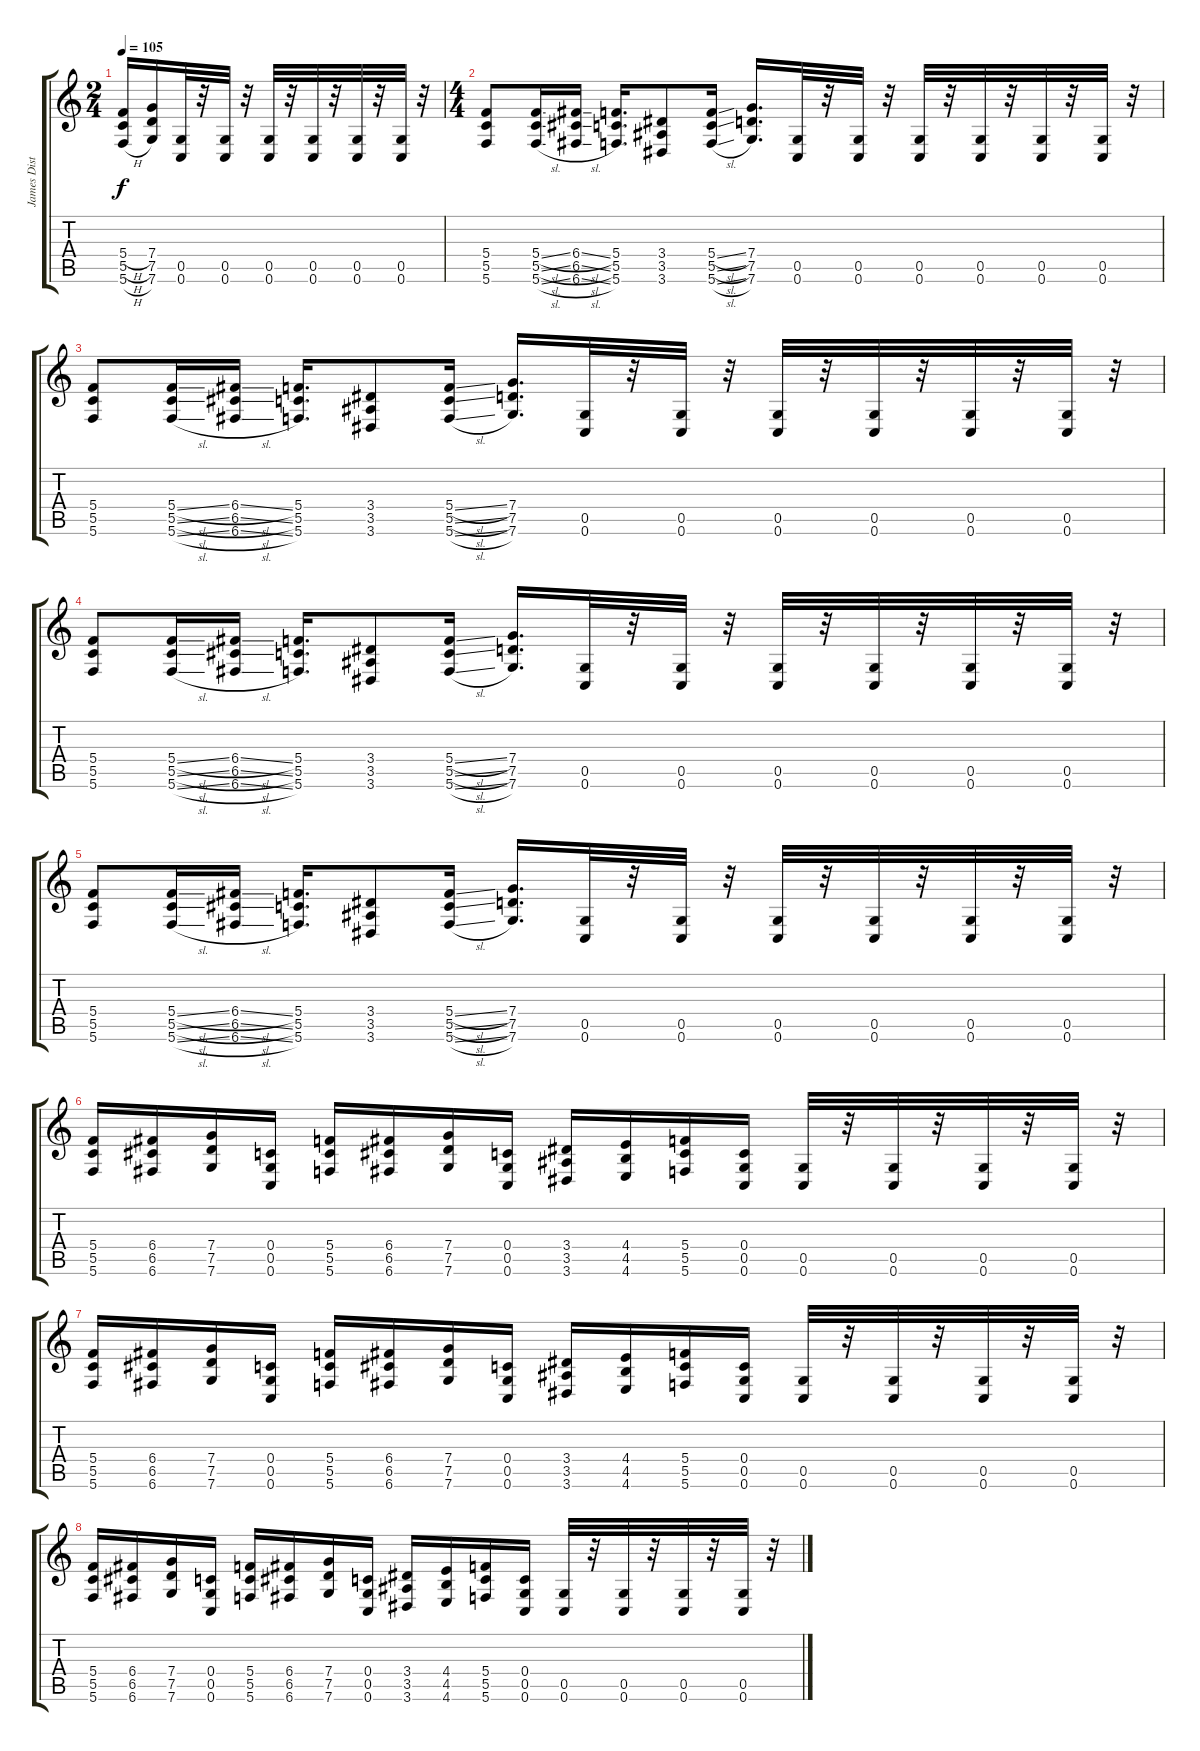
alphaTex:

\track ("James Distortion" "James Dist") {instrument distortionguitar}
\staff {score tabs}
\tuning (D4 A3 F3 C3 G2 C2) {hide}
\ts (2 4)
\tempo 105
\clef g2
\ks c
(5.4{h} 5.5{h} 5.6{h}).16{dy f} (7.4 7.5 7.6).16 (0.5 0.6).32 r.32 (0.5 0.6).32 r.32 (0.5 0.6).32 r.32 (0.5 0.6).32 r.32 (0.5 0.6).32 r.32 (0.5 0.6).32 r.32 |
\ts (4 4)
(5.4 5.5 5.6).8 (5.4{sl} 5.5{sl} 5.6{sl}).16 (6.4{sl} 6.5{sl} 6.6{sl}).16 (5.4 5.5 5.6).16{d} (3.4 3.5 3.6).8 (5.4{sl} 5.5{sl} 5.6{sl}).16 (7.4 7.5 7.6).16{d} (0.5 0.6).32 r.32 (0.5 0.6).32 r.32 (0.5 0.6).32 r.32 (0.5 0.6).32 r.32 (0.5 0.6).32 r.32 (0.5 0.6).32 r.32 |
(5.4 5.5 5.6).8 (5.4{sl} 5.5{sl} 5.6{sl}).16 (6.4{sl} 6.5{sl} 6.6{sl}).16 (5.4 5.5 5.6).16{d} (3.4 3.5 3.6).8 (5.4{sl} 5.5{sl} 5.6{sl}).16 (7.4 7.5 7.6).16{d} (0.5 0.6).32 r.32 (0.5 0.6).32 r.32 (0.5 0.6).32 r.32 (0.5 0.6).32 r.32 (0.5 0.6).32 r.32 (0.5 0.6).32 r.32 |
(5.4 5.5 5.6).8 (5.4{sl} 5.5{sl} 5.6{sl}).16 (6.4{sl} 6.5{sl} 6.6{sl}).16 (5.4 5.5 5.6).16{d} (3.4 3.5 3.6).8 (5.4{sl} 5.5{sl} 5.6{sl}).16 (7.4 7.5 7.6).16{d} (0.5 0.6).32 r.32 (0.5 0.6).32 r.32 (0.5 0.6).32 r.32 (0.5 0.6).32 r.32 (0.5 0.6).32 r.32 (0.5 0.6).32 r.32 |
(5.4 5.5 5.6).8 (5.4{sl} 5.5{sl} 5.6{sl}).16 (6.4{sl} 6.5{sl} 6.6{sl}).16 (5.4 5.5 5.6).16{d} (3.4 3.5 3.6).8 (5.4{sl} 5.5{sl} 5.6{sl}).16 (7.4 7.5 7.6).16{d} (0.5 0.6).32 r.32 (0.5 0.6).32 r.32 (0.5 0.6).32 r.32 (0.5 0.6).32 r.32 (0.5 0.6).32 r.32 (0.5 0.6).32 r.32 |
(5.4 5.5 5.6).16 (6.4 6.5 6.6).16 (7.4 7.5 7.6).16 (0.4 0.5 0.6).16 (5.4 5.5 5.6).16 (6.4 6.5 6.6).16 (7.4 7.5 7.6).16 (0.4 0.5 0.6).16 (3.4 3.5 3.6).16 (4.4 4.5 4.6).16 (5.4 5.5 5.6).16 (0.4 0.5 0.6).16 (0.5 0.6).32 r.32 (0.5 0.6).32 r.32 (0.5 0.6).32 r.32 (0.5 0.6).32 r.32 |
(5.4 5.5 5.6).16 (6.4 6.5 6.6).16 (7.4 7.5 7.6).16 (0.4 0.5 0.6).16 (5.4 5.5 5.6).16 (6.4 6.5 6.6).16 (7.4 7.5 7.6).16 (0.4 0.5 0.6).16 (3.4 3.5 3.6).16 (4.4 4.5 4.6).16 (5.4 5.5 5.6).16 (0.4 0.5 0.6).16 (0.5 0.6).32 r.32 (0.5 0.6).32 r.32 (0.5 0.6).32 r.32 (0.5 0.6).32 r.32 |
(5.4 5.5 5.6).16 (6.4 6.5 6.6).16 (7.4 7.5 7.6).16 (0.4 0.5 0.6).16 (5.4 5.5 5.6).16 (6.4 6.5 6.6).16 (7.4 7.5 7.6).16 (0.4 0.5 0.6).16 (3.4 3.5 3.6).16 (4.4 4.5 4.6).16 (5.4 5.5 5.6).16 (0.4 0.5 0.6).16 (0.5 0.6).32 r.32 (0.5 0.6).32 r.32 (0.5 0.6).32 r.32 (0.5 0.6).32 r.32
